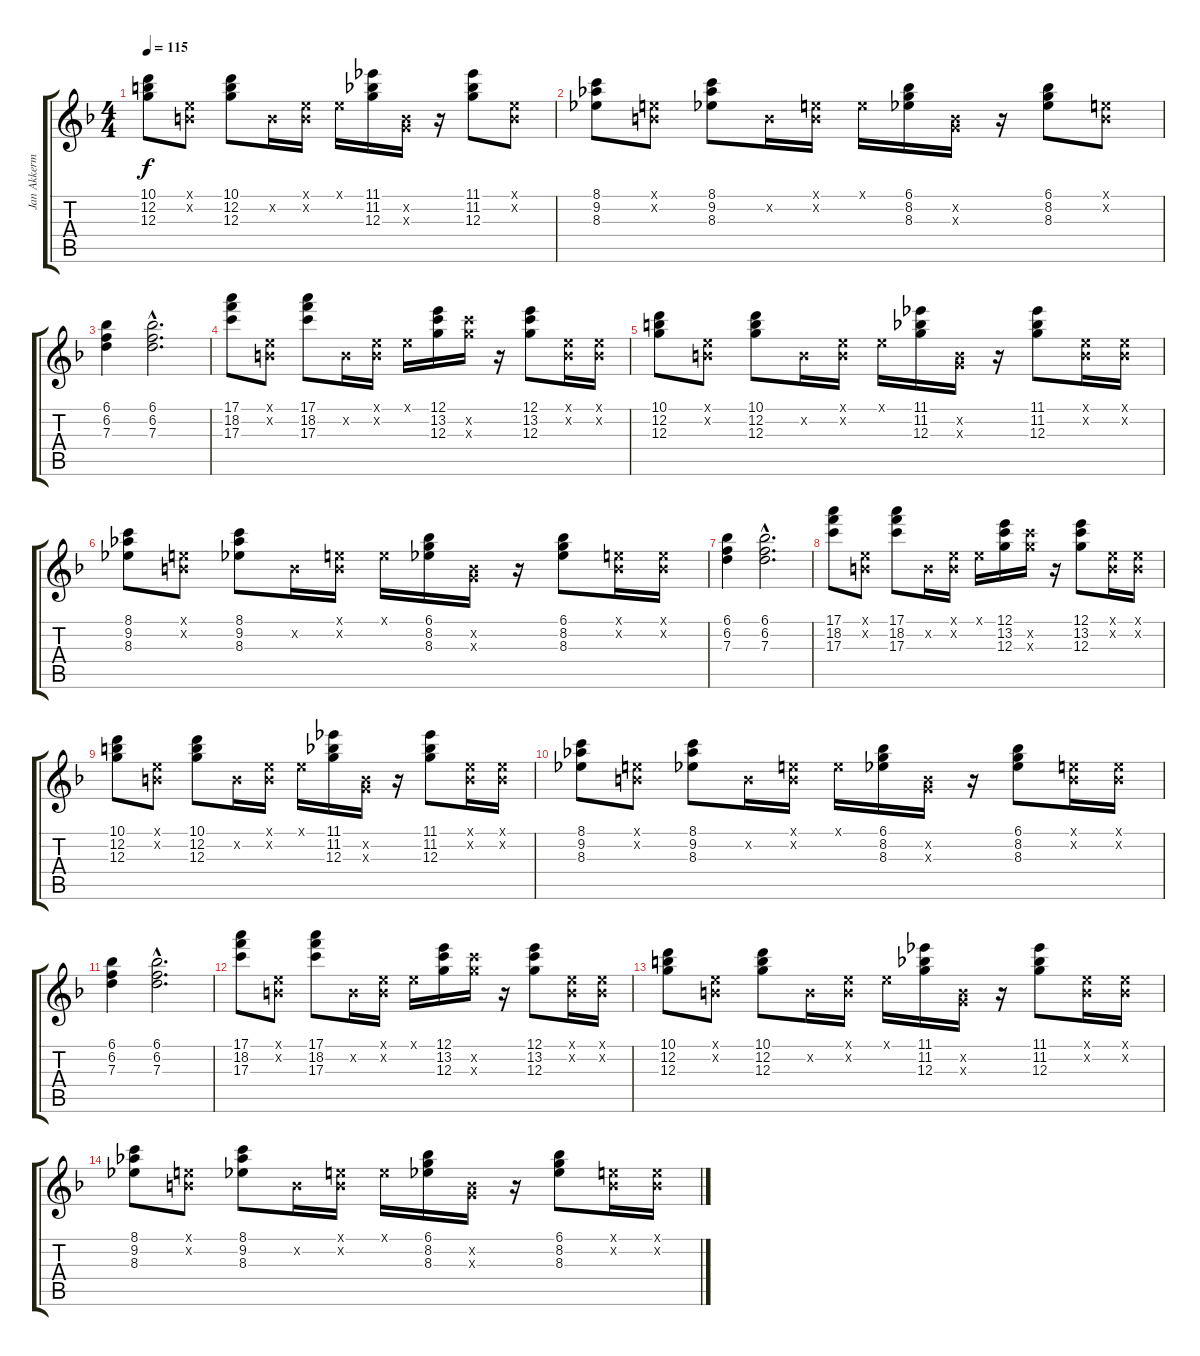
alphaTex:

\track ("Jan Akkerman" "Jan Akkerm") {instrument distortionguitar}
\staff {score tabs}
\tuning (E4 B3 G3 D3 A2 E2) {hide}
\ts (4 4)
\tempo 115
\clef g2
\ks f
(10.1 12.2 12.3).8{dy f} (0.1{x} 0.2{x}).8 (10.1 12.2 12.3).8 0.2{x}.16 (0.1{x} 0.2{x}).16 0.1{x}.16 (11.1 11.2 12.3).16 (0.2{x} 0.3{x}).16 r.16 (11.1 11.2 12.3).8 (0.1{x} 0.2{x}).8 |
(8.1 9.2 8.3).8 (0.1{x} 0.2{x}).8 (8.1 9.2 8.3).8 0.2{x}.16 (0.1{x} 0.2{x}).16 0.1{x}.16 (6.1 8.2 8.3).16 (0.2{x} 0.3{x}).16 r.16 (6.1 8.2 8.3).8 (0.1{x} 0.2{x}).8 |
(6.1 6.2 7.3).4 (6.1{hac} 6.2{hac} 7.3{hac}).2{d} |
(17.1 18.2 17.3).8{instrument distortionguitar} (0.1{x} 0.2{x}).8 (17.1 18.2 17.3).8 0.2{x}.16 (0.1{x} 0.2{x}).16 0.1{x}.16 (12.1 13.2 12.3).16 (13.2{x} 12.3{x}).16 r.16 (12.1 13.2 12.3).8 (0.1{x} 0.2{x}).16 (0.1{x} 0.2{x}).16 |
(10.1 12.2 12.3).8 (0.1{x} 0.2{x}).8 (10.1 12.2 12.3).8 0.2{x}.16 (0.1{x} 0.2{x}).16 0.1{x}.16 (11.1 11.2 12.3).16 (0.2{x} 0.3{x}).16 r.16 (11.1 11.2 12.3).8 (0.1{x} 0.2{x}).16 (0.1{x} 0.2{x}).16 |
(8.1 9.2 8.3).8 (0.1{x} 0.2{x}).8 (8.1 9.2 8.3).8 0.2{x}.16 (0.1{x} 0.2{x}).16 0.1{x}.16 (6.1 8.2 8.3).16 (0.2{x} 0.3{x}).16 r.16 (6.1 8.2 8.3).8 (0.1{x} 0.2{x}).16 (0.1{x} 0.2{x}).16 |
(6.1 6.2 7.3).4 (6.1{hac} 6.2{hac} 7.3{hac}).2{d} |
(17.1 18.2 17.3).8 (0.1{x} 0.2{x}).8 (17.1 18.2 17.3).8 0.2{x}.16 (0.1{x} 0.2{x}).16 0.1{x}.16 (12.1 13.2 12.3).16 (13.2{x} 12.3{x}).16 r.16 (12.1 13.2 12.3).8 (0.1{x} 0.2{x}).16 (0.1{x} 0.2{x}).16 |
(10.1 12.2 12.3).8{volume 0} (0.1{x} 0.2{x}).8 (10.1 12.2 12.3).8 0.2{x}.16 (0.1{x} 0.2{x}).16 0.1{x}.16 (11.1 11.2 12.3).16 (0.2{x} 0.3{x}).16 r.16 (11.1 11.2 12.3).8 (0.1{x} 0.2{x}).16 (0.1{x} 0.2{x}).16 |
(8.1 9.2 8.3).8 (0.1{x} 0.2{x}).8 (8.1 9.2 8.3).8 0.2{x}.16 (0.1{x} 0.2{x}).16 0.1{x}.16 (6.1 8.2 8.3).16 (0.2{x} 0.3{x}).16 r.16 (6.1 8.2 8.3).8 (0.1{x} 0.2{x}).16 (0.1{x} 0.2{x}).16 |
(6.1 6.2 7.3).4 (6.1{hac} 6.2{hac} 7.3{hac}).2{d} |
(17.1 18.2 17.3).8 (0.1{x} 0.2{x}).8 (17.1 18.2 17.3).8 0.2{x}.16 (0.1{x} 0.2{x}).16 0.1{x}.16 (12.1 13.2 12.3).16 (13.2{x} 12.3{x}).16 r.16 (12.1 13.2 12.3).8 (0.1{x} 0.2{x}).16 (0.1{x} 0.2{x}).16 |
(10.1 12.2 12.3).8 (0.1{x} 0.2{x}).8 (10.1 12.2 12.3).8 0.2{x}.16 (0.1{x} 0.2{x}).16 0.1{x}.16 (11.1 11.2 12.3).16 (0.2{x} 0.3{x}).16 r.16 (11.1 11.2 12.3).8 (0.1{x} 0.2{x}).16 (0.1{x} 0.2{x}).16 |
(8.1 9.2 8.3).8 (0.1{x} 0.2{x}).8 (8.1 9.2 8.3).8 0.2{x}.16 (0.1{x} 0.2{x}).16 0.1{x}.16 (6.1 8.2 8.3).16 (0.2{x} 0.3{x}).16 r.16 (6.1 8.2 8.3).8 (0.1{x} 0.2{x}).16 (0.1{x} 0.2{x}).16
